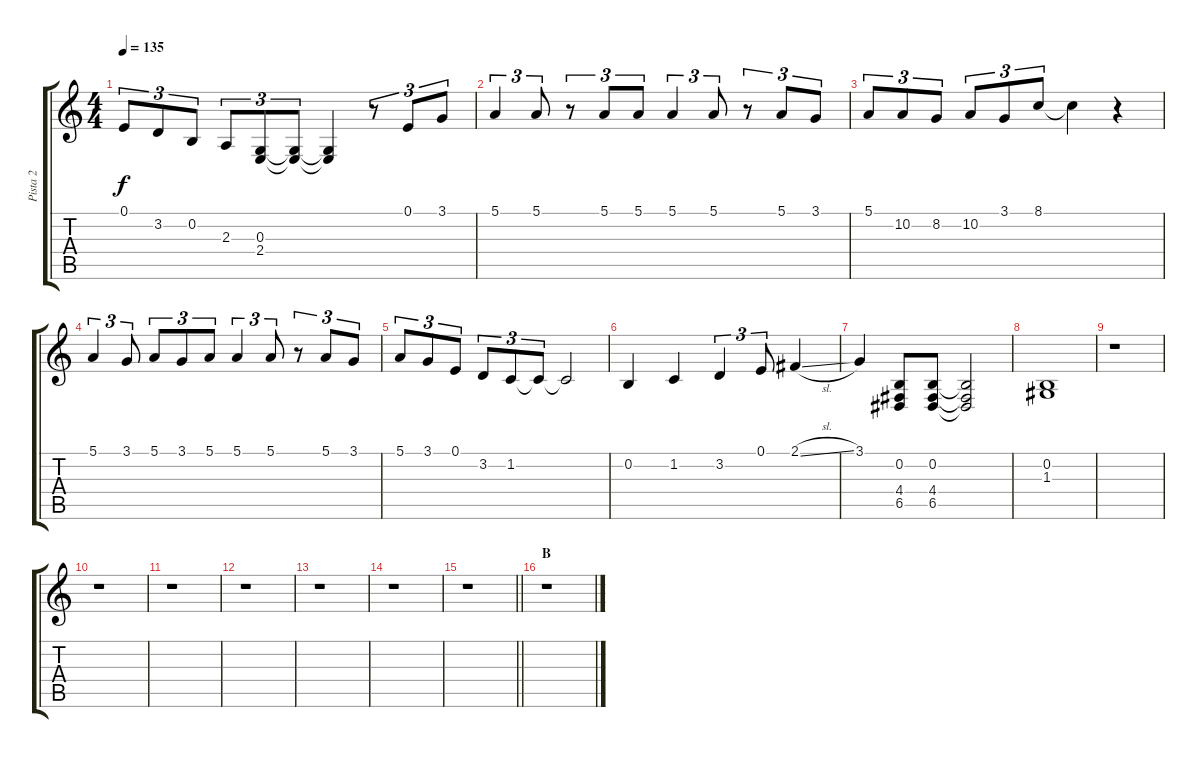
\track ("Pista 2" "Pista 2") {instrument brightacousticpiano}
\staff {score tabs}
\tuning (E4 B3 G3 D3 A2 E2) {hide}
\ts (4 4)
\tempo 135
\clef g2
\ks c
0.1.8{tu (3 2) dy f} 3.2.8{tu (3 2)} 0.2.8{tu (3 2)} 2.3.8{tu (3 2)} (0.3 2.4).8{tu (3 2)} (0.3{t} 2.4{t}).8{tu (3 2)} (0.3{t} 2.4{t}).4 r.8{tu (3 2)} 0.1.8{tu (3 2)} 3.1.8{tu (3 2)} |
5.1.4{tu (3 2)} 5.1.8{tu (3 2)} r.8{tu (3 2)} 5.1.8{tu (3 2)} 5.1.8{tu (3 2)} 5.1.4{tu (3 2)} 5.1.8{tu (3 2)} r.8{tu (3 2)} 5.1.8{tu (3 2)} 3.1.8{tu (3 2)} |
5.1.8{tu (3 2)} 10.2.8{tu (3 2)} 8.2.8{tu (3 2)} 10.2.8{tu (3 2)} 3.1.8{tu (3 2)} 8.1.8{tu (3 2)} 8.1{t}.4 r.4 |
5.1.4{tu (3 2)} 3.1.8{tu (3 2)} 5.1.8{tu (3 2)} 3.1.8{tu (3 2)} 5.1.8{tu (3 2)} 5.1.4{tu (3 2)} 5.1.8{tu (3 2)} r.8{tu (3 2)} 5.1.8{tu (3 2)} 3.1.8{tu (3 2)} |
5.1.8{tu (3 2)} 3.1.8{tu (3 2)} 0.1.8{tu (3 2)} 3.2.8{tu (3 2)} 1.2.8{tu (3 2)} 1.2{t}.8{tu (3 2)} 1.2{t}.2 |
0.2.4 1.2.4 3.2.4{tu (3 2)} 0.1.8{tu (3 2)} 2.1{sl}.4 |
3.1.4 (0.2 4.4 6.5).8 (0.2 4.4 6.5).8 (0.2{t} 4.4{t} 6.5{t}).2 |
(0.2 1.3).1 |
r.1 |
r.1 |
r.1 |
r.1 |
r.1 |
r.1 |
\barLineRight lightlight
r.1 |
\section ("" "B")
r.1
